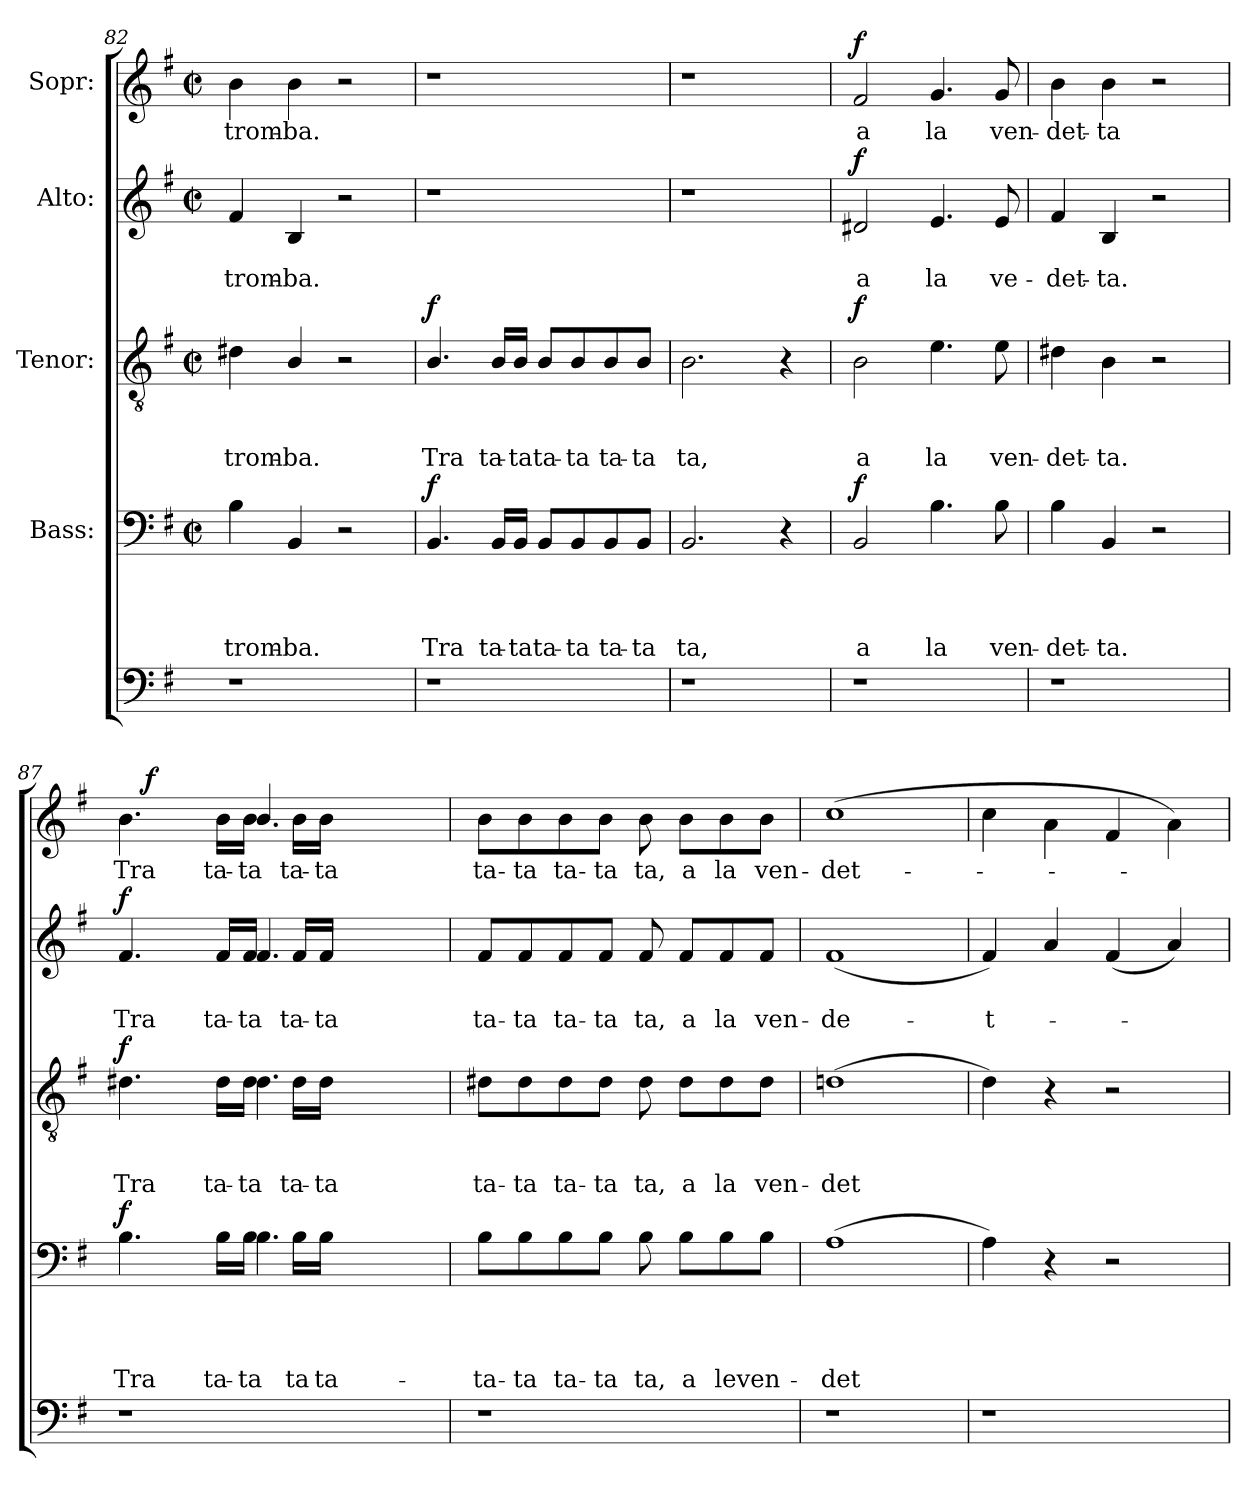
**kern	**kern	**text	**text	**text	**text	**dynam	**kern	**text	**text	**text	**dynam	**kern	**text	**text	**dynam	**kern	**text	**dynam
*part5	*part4	*part4	*part4	*part4	*part4	*part4	*part3	*part3	*part3	*part3	*part3	*part2	*part2	*part2	*part2	*part1	*part1	*part1
*staff5	*staff4	*staff4	*staff4	*staff4	*staff4	*staff4	*staff3	*staff3	*staff3	*staff3	*staff3	*staff2	*staff2	*staff2	*staff2	*staff1	*staff1	*staff1
*	*I"Bass:	*	*	*	*	*	*I"Tenor:	*	*	*	*	*I"Alto:	*	*	*	*I"Sopr:	*	*
*clefF4	*clefF4	*	*	*	*	*	*clefGv2	*	*	*	*	*clefG2	*	*	*	*clefG2	*	*
*k[f#]	*k[f#]	*	*	*	*	*	*k[f#]	*	*	*	*	*k[f#]	*	*	*	*k[f#]	*	*
*G:	*G:	*	*	*	*	*	*G:	*	*	*	*	*G:	*	*	*	*G:	*	*
*	*M2/2	*	*	*	*	*	*M2/2	*	*	*	*	*M2/2	*	*	*	*M2/2	*	*
*	*met(c|)	*	*	*	*	*	*met(c|)	*	*	*	*	*met(c|)	*	*	*	*met(c|)	*	*
=82	=82	=82	=82	=82	=82	=82	=82	=82	=82	=82	=82	=82	=82	=82	=82	=82	=82	=82
!	!	!	!	!	!LO:LY:b	!	!	!	!	!LO:LY:b	!	!	!	!LO:LY:b	!	!	!LO:LY:b	!
1r	4B\	.	.	.	trom-	.	4d#X\	.	.	trom-	.	4f#/	.	trom-	.	4b\	trom-	.
!	!	!	!	!	!LO:LY:b	!	!	!	!	!LO:LY:b	!	!	!	!LO:LY:b	!	!	!LO:LY:b:rj	!
.	4BB/	.	.	.	-ba.	.	4B/	.	.	-ba.	.	4B/	.	-ba.	.	4b\	-ba.	.
.	2r	.	.	.	.	.	2r	.	.	.	.	2r	.	.	.	2r	.	.
=83	=83	=83	=83	=83	=83	=83	=83	=83	=83	=83	=83	=83	=83	=83	=83	=83	=83	=83
!	!	!	!	!	!LO:LY:b	!LO:DY:a	!	!	!	!LO:LY:b	!LO:DY:a	!	!	!	!	!	!	!
1r	4.BB/	.	.	.	Tra	f	4.B/	.	.	Tra	f	1r	.	.	.	1r	.	.
!	!	!	!	!	!LO:LY:b	!	!	!	!	!LO:LY:b	!	!	!	!	!	!	!	!
.	16BB/LL	.	.	.	ta-	.	16B/LL	.	.	ta-	.	.	.	.	.	.	.	.
!	!	!	!	!	!LO:LY:b:rj	!	!	!	!	!LO:LY:b:rj	!	!	!	!	!	!	!	!
.	16BB/JJ	.	.	.	-ta	.	16B/JJ	.	.	-ta	.	.	.	.	.	.	.	.
!	!	!	!	!	!LO:LY:b	!	!	!	!	!LO:LY:b	!	!	!	!	!	!	!	!
.	8BB/L	.	.	.	ta-	.	8B/L	.	.	ta-	.	.	.	.	.	.	.	.
!	!	!	!	!	!LO:LY:b:rj	!	!	!	!	!LO:LY:b:rj	!	!	!	!	!	!	!	!
.	8BB/	.	.	.	-ta	.	8B/	.	.	-ta	.	.	.	.	.	.	.	.
!	!	!	!	!	!LO:LY:b	!	!	!	!	!LO:LY:b	!	!	!	!	!	!	!	!
.	8BB/	.	.	.	ta-	.	8B/	.	.	ta-	.	.	.	.	.	.	.	.
!	!	!	!	!	!LO:LY:b:rj	!	!	!	!	!LO:LY:b:rj	!	!	!	!	!	!	!	!
.	8BB/J	.	.	.	-ta	.	8B/J	.	.	-ta	.	.	.	.	.	.	.	.
!!LO:LB:g=z
=84	=84	=84	=84	=84	=84	=84	=84	=84	=84	=84	=84	=84	=84	=84	=84	=84	=84	=84
!	!	!	!	!	!LO:LY:b	!	!	!	!	!LO:LY:b	!	!	!	!	!	!	!	!
1r	2.BB/	.	.	.	ta,	.	2.B\	.	.	ta,	.	1r	.	.	.	1r	.	.
.	4r	.	.	.	.	.	4r	.	.	.	.	.	.	.	.	.	.	.
=85	=85	=85	=85	=85	=85	=85	=85	=85	=85	=85	=85	=85	=85	=85	=85	=85	=85	=85
!	!	!	!	!	!LO:LY:b:rj	!LO:DY:a	!	!	!	!LO:LY:b:rj	!LO:DY:a	!	!	!LO:LY:b:rj	!LO:DY:a	!	!LO:LY:b:rj	!LO:DY:a
1r	2BB/	.	.	.	a	f	2B\	.	.	a	f	2d#X/	.	a	f	2f#/	a	f
!	!	!	!	!	!LO:LY:b	!	!	!	!	!LO:LY:b	!	!	!	!LO:LY:b	!	!	!LO:LY:b	!
.	4.B\	.	.	.	la	.	4.e\	.	.	la	.	4.e/	.	la	.	4.g/	la	.
!	!	!	!	!	!LO:LY:b	!	!	!	!	!LO:LY:b	!	!	!	!LO:LY:b	!	!	!LO:LY:b	!
.	8B\	.	.	.	ven-	.	8e\	.	.	ven-	.	8e/	.	ve-	.	8g/	ven-	.
=86	=86	=86	=86	=86	=86	=86	=86	=86	=86	=86	=86	=86	=86	=86	=86	=86	=86	=86
!	!	!	!	!	!LO:LY:b	!	!	!	!	!LO:LY:b	!	!	!	!LO:LY:b	!	!	!LO:LY:b	!
1r	4B\	.	.	.	-det-	.	4d#X\	.	.	-det-	.	4f#/	.	-det-	.	4b\	-det-	.
!	!	!	!	!	!LO:LY:b	!	!	!	!	!LO:LY:b	!	!	!	!LO:LY:b	!	!	!LO:LY:b	!
.	4BB/	.	.	.	-ta.	.	4B\	.	.	-ta.	.	4B/	.	-ta.	.	4b\	-ta	.
.	2r	.	.	.	.	.	2r	.	.	.	.	2r	.	.	.	2r	.	.
=87	=87	=87	=87	=87	=87	=87	=87	=87	=87	=87	=87	=87	=87	=87	=87	=87	=87	=87
!	!	!	!	!	!LO:LY:b	!LO:DY:a	!	!	!	!LO:LY:b:rj	!LO:DY:a	!	!	!LO:LY:b	!LO:DY:a	!	!LO:LY:b	!
*	*^	*	*	*	*	*	*^	*	*	*	*	*^	*	*	*	*^	*	*
*	*	*	*	*	*	*	*	*	*	*	*	*	*	*	*	*	*	*	*	*^	*	*
1r	4.B\	4..ryy	.	.	.	Tra	f	4.d#X\	4..ryy	.	.	Tra	f	4.f#/	4..ryy	.	Tra	f	4.b\	4..ryy	16ryy	Tra	.
!	!	!	!	!	!	!	!	!	!	!	!	!	!	!	!	!	!	!	!	!	!	!	!LO:DY:a
.	.	.	.	.	.	.	.	.	.	.	.	.	.	.	.	.	.	.	.	.	2...ryy	.	f
!	!	!	!	!	!	!LO:LY:b	!	!	!	!	!	!LO:LY:b	!	!	!	!	!LO:LY:b:rj	!	!	!	!	!LO:LY:b	!
.	16B\LL	.	.	.	.	ta-	.	16d#\LL	.	.	.	ta-	.	16f#/LL	.	.	ta-	.	16b\LL	.	.	ta-	.
!	!	!	!	!	!	!LO:LY:b:rj	!	!	!	!	!	!	!	!	!	!	!	!	!	!	!	!	!
!	!	!	!	!	!	!LO:LY:b	!	!	!	!	!	!LO:LY:b:rj	!	!	!	!	!	!	!	!	!	!	!
!	!	!	!	!	!	!	!	!	!	!	!	!LO:LY:b:rj	!	!	!	!	!LO:LY:b:rj	!	!	!	!	!	!
!	!	!	!	!	!	!	!	!	!	!	!	!	!	!	!	!	!LO:LY:b	!	!	!	!	!LO:LY:b:rj	!
!	!	!	!	!	!	!	!	!	!	!	!	!	!	!	!	!	!	!	!	!	!	!LO:LY:b	!
.	16B\JJ	4.B\	.	.	.	-ta	.	16d#\JJ	4.d#\	.	.	ta	.	16f#/JJ	4.f#/	.	ta	.	16b\JJ	4.b/	.	ta	.
!	!	!	!	!	!	!LO:LY:b	!	!	!	!	!	!LO:LY:b	!	!	!	!	!LO:LY:b:rj	!	!	!	!	!LO:LY:b	!
.	16B\LL	.	.	.	.	ta	.	16d#\LL	.	.	.	ta-	.	16f#/LL	.	.	ta-	.	16b\LL	.	.	ta-	.
!	!	!	!	!	!	!LO:LY:b	!	!	!	!	!	!LO:LY:b:rj	!	!	!	!	!LO:LY:b	!	!	!	!	!LO:LY:b	!
.	16B\JJ	.	.	.	.	ta-	.	16d#\JJ	.	.	.	-ta	.	16f#/JJ	.	.	-ta	.	16b\JJ	.	.	-ta	.
.	8.ryy	.	.	.	.	.	.	8.ryy	.	.	.	.	.	8.ryy	.	.	.	.	8.ryy	.	.	.	.
.	8.ryy	8.ryy	.	.	.	.	.	8.ryy	8.ryy	.	.	.	.	8.ryy	8.ryy	.	.	.	8.ryy	8.ryy	.	.	.
!!LO:PB:g=z
=88	=88	=88	=88	=88	=88	=88	=88	=88	=88	=88	=88	=88	=88	=88	=88	=88	=88	=88	=88	=88	=88	=88	=88
!	!	!	!	!	!	!LO:LY:b	!	!	!	!	!	!LO:LY:b	!	!	!	!	!LO:LY:b	!	!	!	!	!LO:LY:b	!
*	*v	*v	*	*	*	*	*	*	*	*	*	*	*	*v	*v	*	*	*	*v	*v	*v	*	*
*	*	*	*	*	*	*	*v	*v	*	*	*	*	*	*	*	*	*	*	*
1r	8B\L	.	.	.	ta-	.	8d#X\L	.	.	ta-	.	8f#/L	.	ta-	.	8b\L	ta-	.
!	!	!	!	!	!LO:LY:b:rj	!	!	!	!	!LO:LY:b:rj	!	!	!	!LO:LY:b:rj	!	!	!LO:LY:b:rj	!
.	8B\	.	.	.	-ta	.	8d#\	.	.	-ta	.	8f#/	.	-ta	.	8b\	-ta	.
!	!	!	!	!	!LO:LY:b	!	!	!	!	!LO:LY:b	!	!	!	!LO:LY:b	!	!	!LO:LY:b	!
.	8B\	.	.	.	ta-	.	8d#\	.	.	ta-	.	8f#/	.	ta-	.	8b\	ta-	.
!	!	!	!	!	!LO:LY:b:rj	!	!	!	!	!LO:LY:b:rj	!	!	!	!LO:LY:b:rj	!	!	!LO:LY:b:rj	!
.	8B\J	.	.	.	-ta	.	8d#\J	.	.	-ta	.	8f#/J	.	-ta	.	8b\J	-ta	.
!	!	!	!	!	!LO:LY:b	!	!	!	!	!LO:LY:b	!	!	!	!LO:LY:b	!	!	!LO:LY:b	!
.	8B\	.	.	.	ta,	.	8d#\	.	.	ta,	.	8f#/	.	ta,	.	8b\	ta,	.
!	!	!	!	!	!LO:LY:b:rj	!	!	!	!	!LO:LY:b:rj	!	!	!	!LO:LY:b:rj	!	!	!LO:LY:b:rj	!
.	8B\L	.	.	.	a	.	8d#\L	.	.	a	.	8f#/L	.	a	.	8b\L	a	.
!	!	!	!	!	!LO:LY:b	!	!	!	!	!LO:LY:b	!	!	!	!LO:LY:b	!	!	!LO:LY:b	!
.	8B\	.	.	.	leven-	.	8d#\	.	.	la	.	8f#/	.	la	.	8b\	la	.
!	!	!	!	!	!	!	!	!	!	!LO:LY:b	!	!	!	!LO:LY:b	!	!	!LO:LY:b	!
.	8B\J	.	.	.	.	.	8d#\J	.	.	ven-	.	8f#/J	.	ven-	.	8b\J	ven-	.
=89	=89	=89	=89	=89	=89	=89	=89	=89	=89	=89	=89	=89	=89	=89	=89	=89	=89	=89
!	!	!	!	!	!LO:LY:b	!	!	!	!	!LO:LY:b	!	!	!	!LO:LY:b	!	!	!LO:LY:b	!
1r	(>1A	.	.	.	-det	.	(>1dn	.	.	-det	.	(<1f#	.	-de-	.	(>1cc	-det-	.
=90!	=90!	=90!	=90!	=90!	=90!	=90!	=90!	=90!	=90!	=90!	=90!	=90!	=90!	=90!	=90!	=90!	=90!	=90!
!	!	!	!	!	!	!	!	!	!	!	!	!	!	!LO:LY:b:rj	!	!	!	!
1r	4A\)	.	.	.	.	.	4d\)	.	.	.	.	4f#/)	.	-t-	.	4cc\	.	.
.	4r	.	.	.	.	.	4r	.	.	.	.	4a/	.	.	.	4a\	.	.
.	2r	.	.	.	.	.	2r	.	.	.	.	(4f#/	.	.	.	4f#/	.	.
.	.	.	.	.	.	.	.	.	.	.	.	4a/)	.	.	.	4a\)	.	.
=	=	=	=	=	=	=	=	=	=	=	=	=	=	=	=	=	=	=
*-	*-	*-	*-	*-	*-	*-	*-	*-	*-	*-	*-	*-	*-	*-	*-	*-	*-	*-
